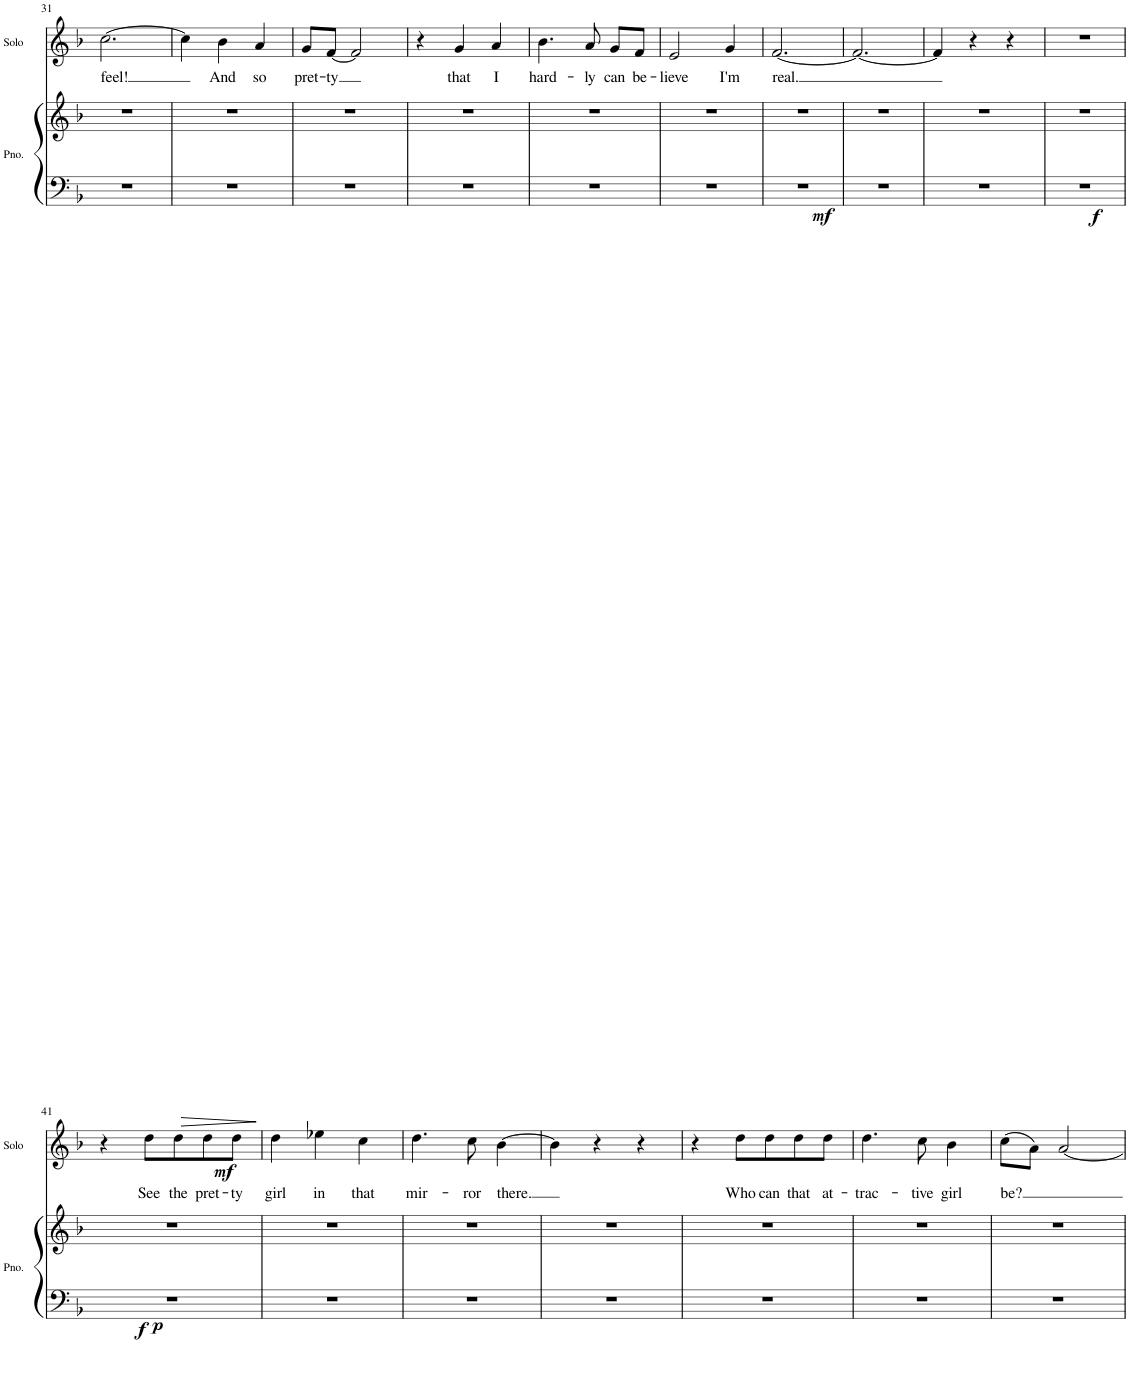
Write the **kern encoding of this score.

**kern	**text	**dynam
*part1	*part1	*part1
*staff1	*staff1	*staff1
*I"Soprano Solo	*	*
*I'Solo	*	*
!!LO:PB:g=z
*clefG2	*	*
*k[b-]	*	*
*M3/4	*	*
=31	=31	=31
!	!LO:LY:b	!
[2.cc\	feel!	.
=32	=32	=32
4cc\]	.	.
!	!LO:LY:b	!
4b-\	And	.
!	!LO:LY:b	!
4a/	so	.
=33	=33	=33
!	!LO:LY:b	!
8g/L	pret-	.
!	!LO:LY:b	!
[8f/J	-ty	.
2f/]	.	.
=34	=34	=34
4r	.	.
!	!LO:LY:b	!
4g/	that	.
!	!LO:LY:b	!
4a/	I	.
=35	=35	=35
!	!LO:LY:b	!
4.b-\	hard-	.
!	!LO:LY:b	!
8a/	-ly	.
!	!LO:LY:b	!
8g/L	can	.
!	!LO:LY:b	!
8f/J	be-	.
=36	=36	=36
!	!LO:LY:b	!
2e/	-lieve	.
!	!LO:LY:b	!
4g/	I'm	.
=37	=37	=37
!	!LO:LY:b	!
[2.f/	real.	.
=38	=38	=38
2.f/_	.	.
=39	=39	=39
4f/]	.	.
4r	.	.
4r	.	.
=40	=40	=40
2.r	.	.
!!LO:LB:g=z
=41	=41	=41
4r	.	.
!	!LO:LY:b	!LO:DY:b
8dd\L	See	mf
!	!LO:LY:b	!
8dd\	the	.
!	!LO:LY:b	!
8dd\	pret-	.
!	!LO:LY:b	!
8dd\J	-ty	.
=42	=42	=42
!	!LO:LY:b	!
4dd\	girl	.
!	!LO:LY:b	!
4ee-X\	in	.
!	!LO:LY:b	!
4cc\	that	.
=43	=43	=43
!	!LO:LY:b	!
4.dd\	mir-	.
!	!LO:LY:b	!
8cc\	-ror	.
!	!LO:LY:b	!
[4b-\	there.	.
=44	=44	=44
4b-\]	.	.
4r	.	.
4r	.	.
=45	=45	=45
4r	.	.
!	!LO:LY:b	!
8dd\L	Who	.
!	!LO:LY:b	!
8dd\	can	.
!	!LO:LY:b	!
8dd\	that	.
!	!LO:LY:b	!
8dd\J	at-	.
=46	=46	=46
!	!LO:LY:b	!
4.dd\	-trac-	.
!	!LO:LY:b	!
8cc\	-tive	.
!	!LO:LY:b	!
4b-\	girl	.
=47	=47	=47
!	!LO:LY:b	!
(8cc\L	be?	.
8a\J)	.	.
[2a/	.	.
=	=	=
*-	*-	*-
